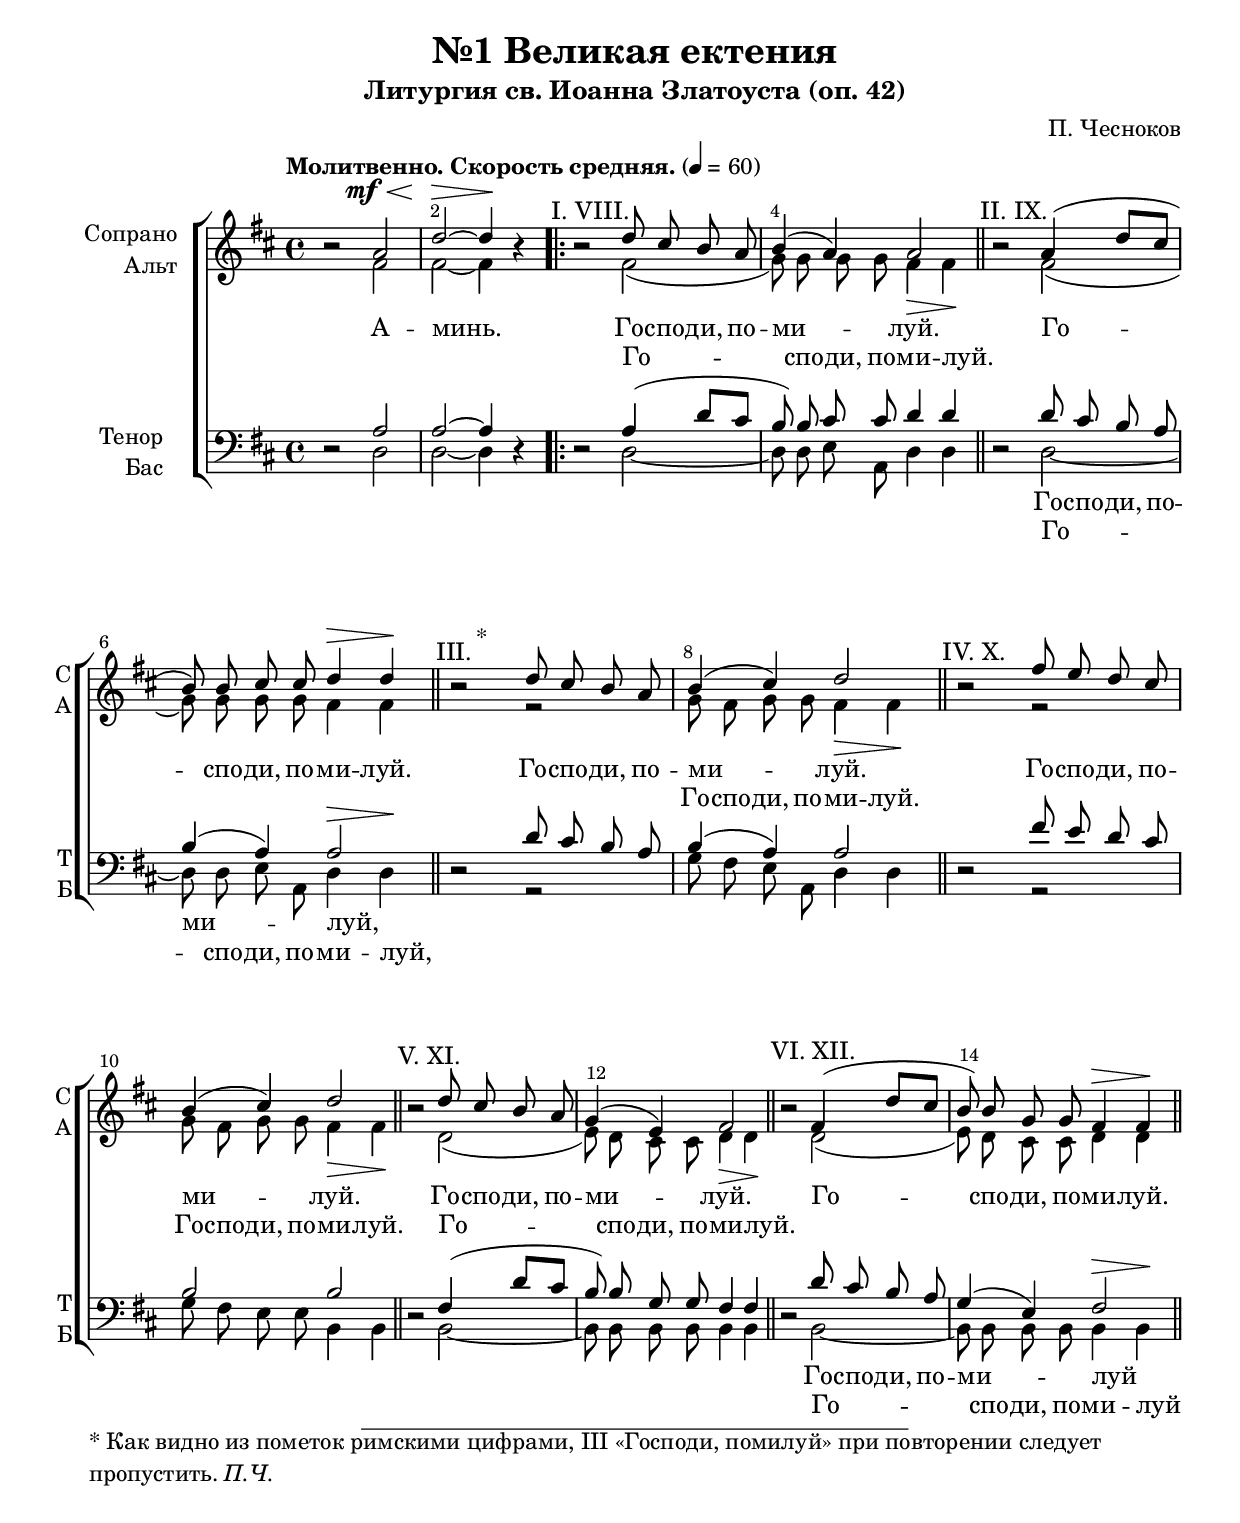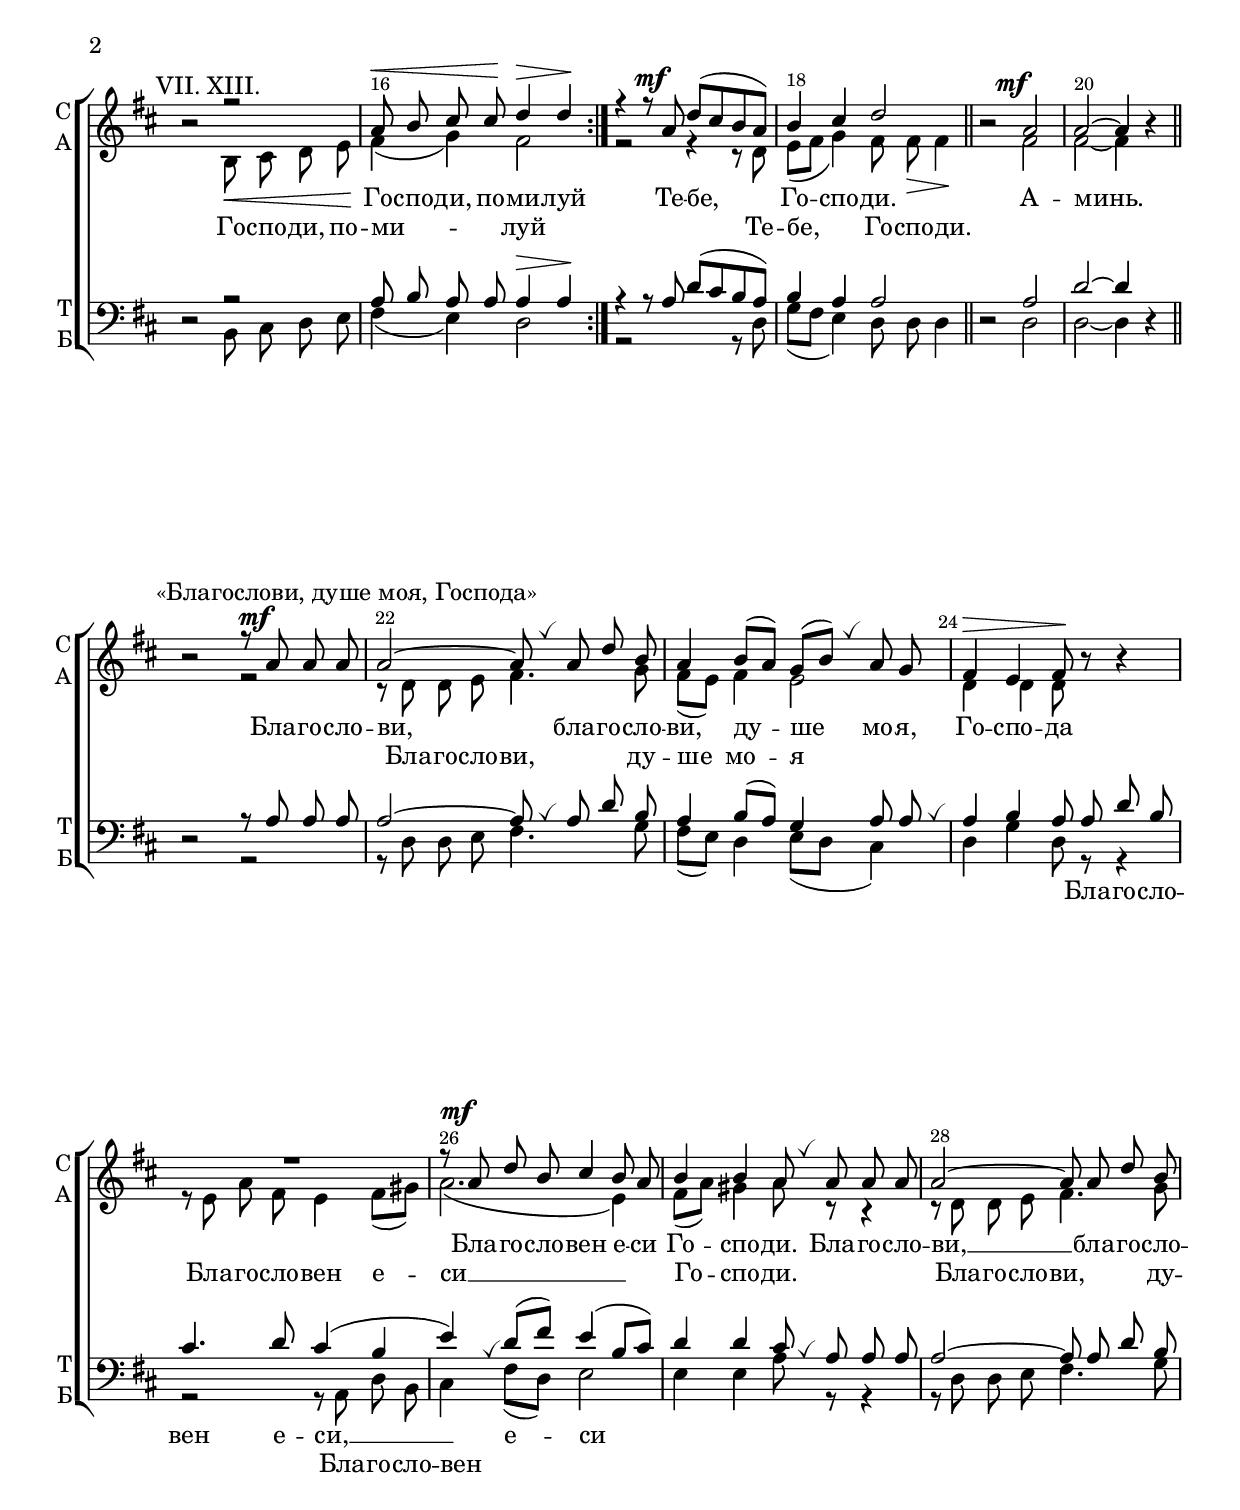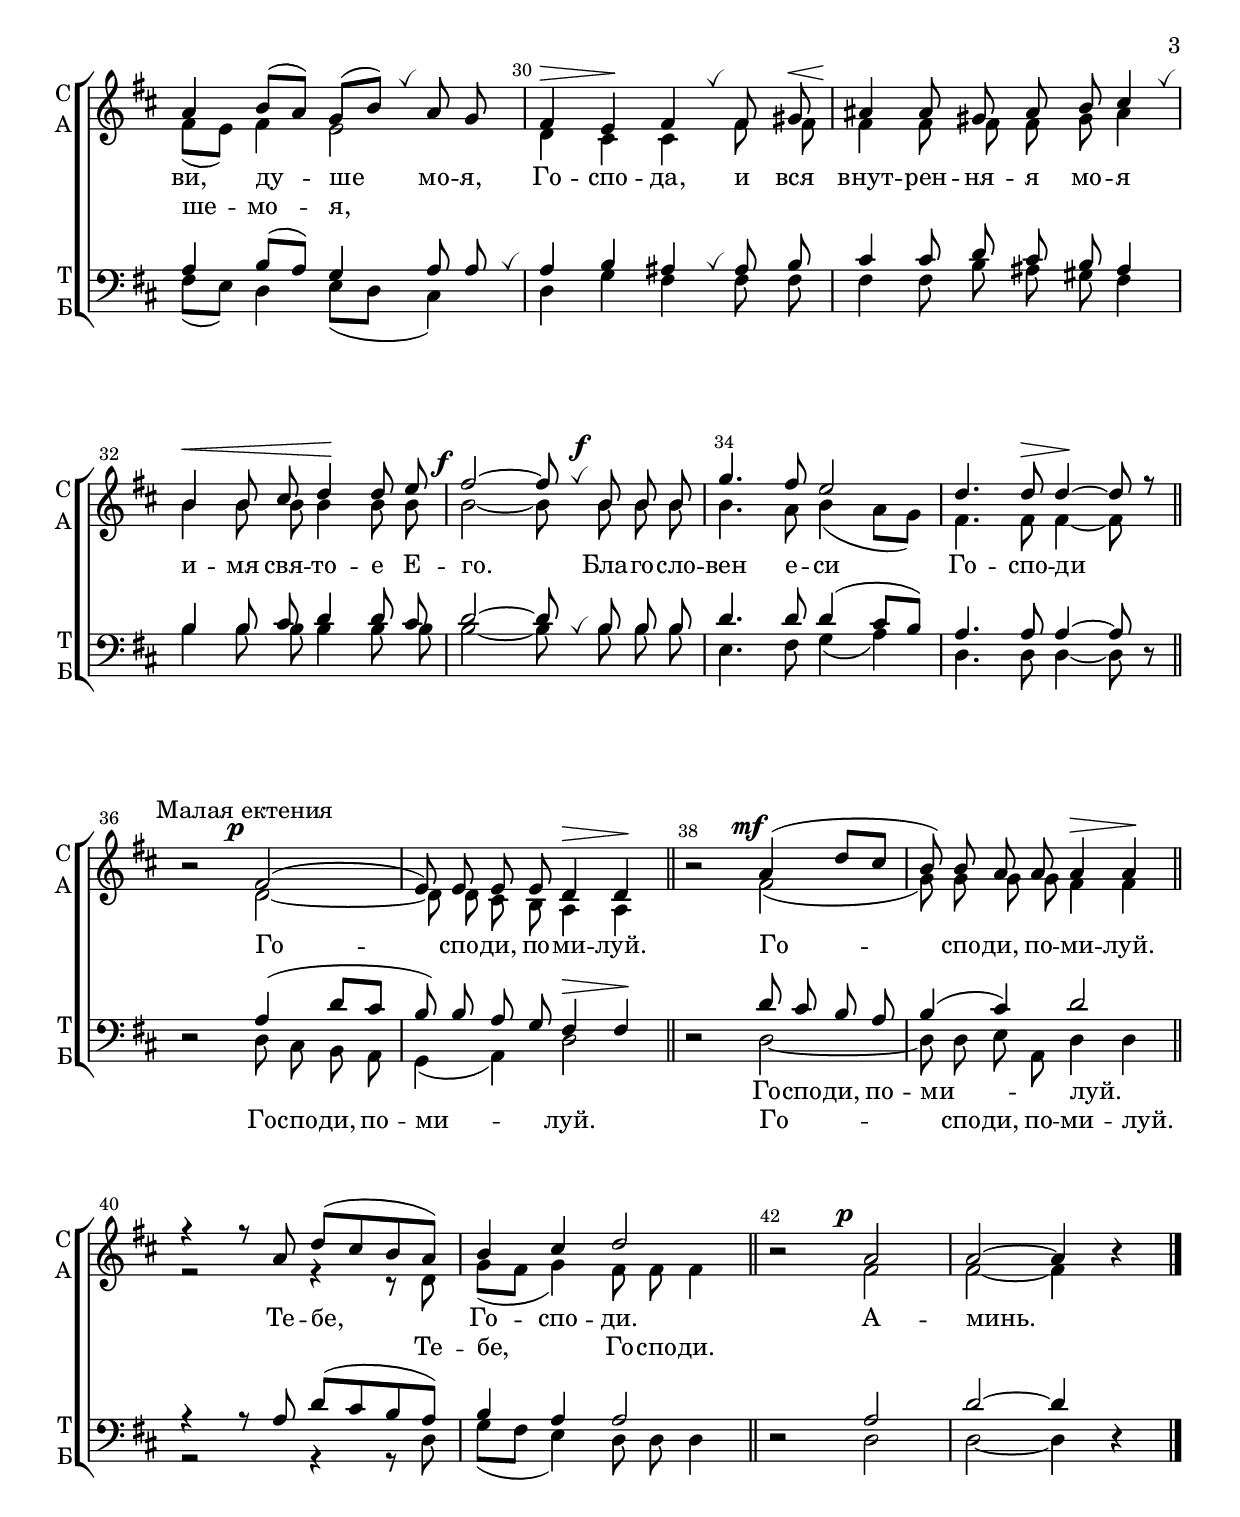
\version "2.24.0"

% закомментируйте строку ниже, чтобы получался pdf с навигацией
%#(ly:set-option 'point-and-click #f)
#(ly:set-option 'midi-extension "mid")
#(ly:set-option 'embed-source-code #t) % внедряем исходник как аттач к pdf
#(set-default-paper-size "a4")
%#(set-global-staff-size 18)

\header {
  subtitle = "Литургия св. Иоанна Златоуста (оп. 42)"
  title = "№1 Великая ектения"
  composer = "П. Чесноков"
  %opus = "оп. 42"
  % Удалить строку версии LilyPond 
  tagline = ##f
}


abr = { \break }
%abr = \tag #'BR { \break }
abr = {}

pbr = { \pageBreak }
%pbr = {}

breathes = { \once \override BreathingSign.text = \markup { \musicglyph #"scripts.tickmark" } \breathe }

melon = { \set melismaBusyProperties = #'() }

meloff = { \unset melismaBusyProperties }
solo = ^\markup\italic"Соло"
tutti =  ^\markup\italic"tutti"

co = \cadenzaOn
cof = \cadenzaOff
cb = { \cadenzaOff \bar "||" }
cbr = { \bar "" }
cbar = { \cadenzaOff \bar "|" \cadenzaOn }
stemOff = { \hide Staff.Stem }
nat = { \once \hide Accidental }
%stemOn = { \unHideNotes Staff.Stem }

% alternative breathe
breathes = { \once \override BreathingSign.text = \markup { \musicglyph #"scripts.tickmark" } \breathe }

% alternative partial - for repeats
partiall = { \set Timing.measurePosition = #(ly:make-moment -1/4) }

% compress multi-measure rests
multirests = { \override MultiMeasureRest.expand-limit = #1 \set Score.skipBars = ##t }

% mark with numbers in squares
squaremarks = {  \set Score.rehearsalMarkFormatter = #format-mark-box-numbers }

% move dynamics a bit left (to be not up/under the note, but before)
placeDynamicsLeft = { \override DynamicText.X-offset = #-2.5 }

% make music onevoice in V1 and V3, and hide it in V2, V4
all = #(define-music-function (rest) (ly:music?)
        #{
          \tag #'(V1 V3) { \once \override Rest.voiced-position=0 $rest }
          \tag #'(V2 V4) { \once \hide $rest }
         #})

%make visible number of every 2-nd bar
secondbar = {
  \override Score.BarNumber.break-visibility = #end-of-line-invisible
  \override Score.BarNumber.X-offset = #1
  \override Score.BarNumber.self-alignment-X = #LEFT
  \set Score.barNumberVisibility = #(every-nth-bar-number-visible 2)
}

global = {
  \secondbar
  \multirests
  \placeDynamicsLeft
  
  \key d \major
  \time 4/4
}

sopvoice = \relative c'' {
  \global
  \dynamicUp
  \autoBeamOff
  \tempo "Молитвенно. Скорость средняя." 4=60
  \all r2 a\mf\< |
  d2~\> 4\! \all r |
  \repeat volta 2 {
    \textMark "I. VIII."  \all r2  d8 cis b a |
    b4( a) a2 \bar "||" \abr
    \textMark "II. IX." \all r2 a4( d8[ cis] 
    b8) b cis cis d4\> d\! \bar "||"
    \once \override Score.Footnote.annotation-line = ##f
   \footnote "*" #'( 0.25 . 0.25 ) \markup \wordwrap { * Как видно из пометок римскими цифрами, III «Господи, помилуй» при повторении следует пропустить. \italic "П.Ч."}
   \textMark "III." \all r2 d8 cis b a | \abr
    
    b4( cis) d2 \bar "||"
    \textMark "IV. X." \all r2 fis8 e d cis |
    b4( cis) d2 \bar "||"  \abr
    
    \textMark "V. XI." \all r2 d8 cis b a |
    g4( e) fis2 \bar "||" |
    \textMark "VI. XII." \all r2 fis4( d'8[ cis] | \abr
    
    %page 2
    b8) b g g fis4\> fis\! \bar "||" |
    \textMark "VII. XIII." \all r2 r |
    a8 \< b cis cis\! d4\> d\!  \abr
  }
  
  r4 r8 a\mf d[( cis b a]) |
  b4 cis d2 \bar "||"
  \all r2 a2\mf |
  a~ 4 \all r4 \bar "||" \break
  
  \textMark "«Благослови, душе моя, Господа»"
  \all r2 r8 a8\mf a a |
  a2~ 8 \breathes a d b |
  a4 b8[( a]) g[( b]) \breathes a g | \abr
  
  fis4\> e fis8\! \all r8 \all r4 
  R1 |  
  r8 a\mf d b cis4 b8 a | \abr
  
  b4 b a8\breathes a a a |
  a2~ 8 a d b |
  a4 b8[( a]) g[( b]) \breathes a g | \abr
  
  % page 3
  fis4\> e\! fis \breathes fis8 gis\< |
  ais4\! ais8 gis ais b cis4 \breathes |
  b4\< b8 cis d4\! d8 e | \abr
  
  fis2\f~ 8 \breathes b,\f b b |
  g'4. fis8 e2 |
  d4. d8\> d4\!~ 8 r8 \bar "||" \break
  
  \textMark "Малая ектения"
  \all r2 fis,2\p( |
  e8) e e e d4\> d\! \bar "||"
  \all r2 a'4\mf( d8[ cis] |
  b8) b a a a4\> a\! \bar "||" \abr
  
  r4 r8 a d[( cis b a]) |
  b4 cis d2 \bar "||"
  \all r2 a2\p |
  a2~ 4 \all r \bar "|."
  

  
}


altvoice = \relative c' {
  \global
  \dynamicDown
  \autoBeamOff
  \all r2 \once \hide DynamicText fis2\mf |
  fis~ 4 \all r |
  \repeat volta 2 {
    \all r2 fis( |
    g8) g g g fis4\> fis\! |
    
    \all r2 fis( |
    g8) g g g fis4 fis |
    \all r2 r |
    
    g8 fis g g fis4\> fis\! |
    \all r2 r |
    g8 fis g g fis4\> fis\! |
    
    \all r2 d( |
    e8) d cis cis d4\> d\! |
    \all r2 d( |
    
    %page 2
    e8) d cis cis d4 d |
    \all r2 b8\< cis d e\! |
    fis4( g) fis2 
    }
    
    r2 r4 r8 d |
    e[( fis] g4) fis8 fis\> fis4\! |
    \all r2 fis2 |
    fis~ 4 \all r
    
      %благослови...
      \all r2 r |
      r8 d d e fis4. g8 |
      fis[( e]) fis4 e2
      
      d4 d d8 \all r8 \all r4 |
      r8 e a fis e4 fis8[( gis]) |
      a2.( e4) |
      
      fis8[( a]) gis4 a8 r r4 |
      r8 d, d e fis4. g8 |
      fis[( e]) fis4 e2 |
      
      %page 3
      d4 cis cis fis8 fis |
      fis4 fis8 fis fis gis ais4 |
      b4 b8 b b4 b8 b |
      
      b2~8 b b b |
      b4. a8 b4( a8[ g]) |
      fis4. fis8 fis4~8 \all r
      
        %малая ектения
      \all r2 d2~ |
      8 d cis b a4 a |
      \all r2 fis'2( |
      g8) g g g fis4 fis |
      
      r2 r4 r8 d |
      g[( fis] g4) fis8 fis fis4 |
      \all r2 fis |
      fis~4 \all r
}


tenorvoice = \relative c' {
  \global
  \dynamicUp
  \autoBeamOff
  
  \all r2 a |
  a~ 4 \all r
  \repeat volta 2 {
    \all r2 a4( d8[ cis] |
    b8) b cis cis d4 d |
    
    \all r2 d8 cis b a |
    b4( a) a2 |
    \all r2 d8 cis b a |
    
    b4( a) a2 |
    \all r2 fis'8 e d cis |
    b2 b |
    
    \all r2 fis4( d'8[ cis] |
    b) b g g fis4 fis |
    \all r2 d'8 cis b a |
    
    %page 2
    g4( e) fis2 |
    \all r2 r |
    a8 b a a  a4\> a\!
  }
  
  r4 r8 a d[( cis b a]) |
  b4 a a2 |
  \all r2 a2 d~ 4 \all r
  
  %благослови...
  \all r2 r8 a a a |
  a2~8 \breathes a d b |
  a4 b8[( a]) g4 a8 a |
  
  a4 b a8 a d b |
  cis4. d8 cis4( b |
  e) \breathes d8[( fis]) e4( b8[ cis]) |
  
  d4 d cis8 \breathes a a a |
  a2~8 a d b |
  a4 b8[( a]) g4 a8 a |
  
  %page 3
  a4 b ais \breathes ais8 b |
  cis4 cis8 d cis b ais4 |
  b b8 cis d4 d8 cis |
  
  d2~8 \breathes b8 b b |
  d4. d8 d4( cis8[ b]) |
  a4. a8 a4~8 \all r |
  
  %малая ектения
  \all r2 a4( d8[ cis] |
  b) b a g fis4\> fis\! |
  \all r2 d'8 cis b a |
  b4( cis) d2 |
  
  r4 r8 a d[( cis b a]) |
  b4 a a2 |
  \all r2 a |
  d2~4 \all r
  
}


bassvoice = \relative c {
  \global
  \dynamicUp
  \autoBeamOff
  \all r2 d |
  d~ 4 \all r
  \repeat volta 2 {
    \all r2 d~ |
    8 d e a, d4 d |
    
    \all r2 d~ |
    8 d e a, d4\> d\! |
    \all r2 r |
    
    g8 fis e a, d4 d |
    \all r2 r |
    g8 fis e e b4 b |
    
    \all r2 b~ |
    8 b b b b4 b |
    \all r2 b~ |
    
    % page 2
    8 b b b b4\> b\! |
    \all r2 b8 cis d e |
    fis4( e) d2
  }
  
  r2 \all r4 r8 d |
  g[( fis] e4) d8 d d4 |
  \all r2 d2 |
  d~ 4 \all r
  
   %благослови...
   \all r2 r |
   r8 d d e fis4. g8 |
   fis8[( e]) d4 e8[( d] cis4) \breathes |
   
   d4 g d8 r r4 |
   r2 r8 a d b |
   cis4 fis8[( d]) e2 |
   
   e4 e a8 r r4 |
   r8 d, d e fis4. g8 |
   fis[( e]) d4 e8[( d] cis4) \breathes
   
   %page 3
   d4 g fis fis8 fis |
   fis4 fis8 b ais gis fis4 |
   b4 b8 b b4 b8 b |
   
   b2~8 b8 b b |
   e,4. fis8 g4( a) |
   d,4. d8 d4~8 \all r
   
   %малая ектения
   \all r2 d8 cis b a |
   g4( a) d2 |
   \all r2 d~ |
   8 d e a, d4 d |
   
   r2 r4 r8 d |
   g[( fis] e4) d8 d d4 |
   \all r2 d |
   d~4 \all r
   
   
}


lyricssop   = \lyricmode {
А -- минь. Го -- спо -- ди, по -- ми -- луй.
Го -- спо -- ди, по -- ми -- луй. Го -- спо -- ди, по --
ми -- луй. Го -- спо -- ди, по -- ми -- луй.
Го -- спо -- ди, по -- ми -- луй. Го -- 
спо -- ди, по -- ми -- луй. Го -- спо -- ди, по -- ми -- луй
Те -- бе, Го -- спо -- ди. А -- минь.


Бла -- го -- сло -- ви, бла -- го -- сло -- ви, ду -- ше мо -- я,
Го -- спо --  да
Бла -- го -- сло -- вен е -- си
Го -- спо -- ди. Бла -- го -- сло -- ви, __ бла -- го -- сло -- ви, ду -- ше мо -- я,
Го -- спо -- да, и вся внут -- рен -- ня -- я мо -- я и -- мя свя -- то -- е Е --
го. Бла -- го -- сло -- вен е -- си Го -- спо -- ди

Го -- спо -- ди, по -- ми -- луй.
Го -- спо -- ди, по -- ми -- луй.
Те -- бе, Го -- спо -- ди.
А -- минь.
}

lyricsalt   = \lyricmode {
_ _ Го -- спо -- ди, по -- ми -- луй.
_ _ _ _ _ _ Го -- спо -- ди, по --
ми -- луй. Го -- спо -- ди, по -- ми -- луй.
Го -- спо -- ди, по -- ми -- луй. _
_ _ _ _ _ Го -- спо -- ди, по -- ми -- луй
Те -- бе, Го -- спо -- ди. _ _


Бла -- го -- сло -- ви, ду -- ше мо -- я
_ _ _
Бла -- го -- сло -- вен е -- си __
Го -- спо -- ди. Бла -- го -- сло -- ви, ду -- ше -- мо -- я,
 _ _ _ _ _ _ _ _ _ _ _ _ _ _ _ _ _ %Го -- спо -- да, и вся внут -- рен -- ня -- я мо -- я и -- мя свя -- то -- е Е --
 _ _ _ _ _ _ _ _ _ _ %го. Бла -- го -- сло -- вен е -- си Го -- спо -- ди
 _ _ _ _ _ _ %Го -- спо -- ди, по -- ми -- луй.
_ _ _ _ _ _ %Го -- спо -- ди, по -- ми -- луй.
Те -- бе, Го -- спо -- ди.
}

 lyricstenor  = \lyricmode {
_ _ _ _ _ _ _ _
Го -- спо -- ди, по -- ми -- луй,

_ _ _ _ _ _
_ _ _ _ _ _
_ _ _ _ _ _

Го -- спо -- ди, по -- ми --   луй
   
_ _ _ _ _ _
_ _ _ _ _

_ _
_ _ _ _ _ _ _ _ _ _ _ _
 _ _ _ 
 Бла -- го -- сло -- вен е -- си, __ е -- си

 _ _ _ _ _ _ _ _ _ _ _ _ _ _ _ %Го -- спо -- ди. Бла -- го -- сло -- ви, бла -- го -- сло -- ви, ду -- ше мо -- я,
 _ _ _ _ _ _ _ _ _ _ _ _ _ _ _ _ _ %Го -- спо -- да, и вся внут -- рен -- ня -- я мо -- я и -- мя свя -- то -- е Е --
 _ _ _ _ _ _ _ _ _ _ %го. Бла -- го -- сло -- вен е -- си Го -- спо -- ди
 
  _ _ _ _ _ _
Го -- спо -- ди, по -- ми -- луй.
_ _ _ _ _
_ _

}

 lyricsbass  = \lyricmode {
_ _ _ _ _ _ _ _
Го -- спо -- ди, по -- ми -- луй,

_ _ _ _ _ _
_ _ _ _ _ _
_ _ _ _ _ _

Го -- спо -- ди, по -- ми --    луй
   
_ _ _ _ _ _
_ _ _ _ _

_ _
_ _ _ _ _ _ _ _
 _ _ _ 
 Бла -- го -- сло -- вен _ _
 _ _ _ _ _ _ _ _ _ _ _ %Го -- спо -- ди. Бла -- го -- сло -- ви, ду -- ше -- мо -- я,
 _ _ _ _ _ _ _ _ _ _ _ _ _ _ _ _ _ %Го -- спо -- да, и вся внут -- рен -- ня -- я мо -- я и -- мя свя -- то -- е Е --
 _ _ _ _ _ _ _ _ _ _ %го. Бла -- го -- сло -- вен е -- си Го -- спо -- ди
 
 Го -- спо -- ди, по -- ми -- луй.
Го -- спо -- ди, по -- ми -- луй.
_ _ _ _ _
_ _

}


  \paper {
    top-margin = 15
    left-margin = 15
    right-margin = 10
    bottom-margin = 35
    indent = 20
    ragged-bottom = ##f
    %  system-separator-markup = \slashSeparator
    
  }


\bookpart {

  \score {
    %  \transpose c bes {
    %  \removeWithTag #'BR
    \new ChoirStaff <<
      \new Staff = "upstaff" \with {
        instrumentName = \markup { \right-column { "Сопрано" "Альт"  } }
        shortInstrumentName = \markup { \right-column { "С" "А"  } }
        midiInstrument = "voice oohs"
        %        \RemoveEmptyStaves
      } <<
        \new Voice = "soprano" { \voiceOne  \keepWithTag #'V1 \sopvoice }
        \new Voice  = "alto" { \voiceTwo  \keepWithTag #'V2 \altvoice }
      >> 
      
      % \new Lyrics \with {alignAboveContext = "upstaff"} \lyricsto "soprano" \lyricssop
      \new Lyrics \lyricsto "soprano" { \lyricssop }
      \new Lyrics \lyricsto "alto" { \lyricsalt }
      % alternative lyrics above up staff
      
      \new Staff = "downstaff" \with {
        instrumentName = \markup { \right-column { "Тенор" "Бас" } }
        shortInstrumentName = \markup { \right-column { "Т" "Б" } }
        midiInstrument = "voice oohs"
      } <<
        \new Voice = "tenor" { \voiceOne \clef bass  \keepWithTag #'V3 \tenorvoice }
        \new Voice = "bass" { \voiceTwo  \keepWithTag #'V4 \bassvoice }
      >>
      
%           \new Lyrics \with {alignAboveContext = "downstaff"} \lyricsto "tenor" \lyricstenor
      \new Lyrics  \lyricsto "tenor" \lyricstenor
      \new Lyrics \lyricsto "bass" \lyricsbass
    >>
    %  }  % transposeµ
    \layout {
      %    #(layout-set-staff-size 20)
      \context {
        \Score
      }
      \context {
        \Staff
        %        \RemoveEmptyStaves
        %        \RemoveAllEmptyStaves
      }
      %Metronome_mark_engraver
    }
    \midi {
      \tempo 4=90
    }
  }

}

   